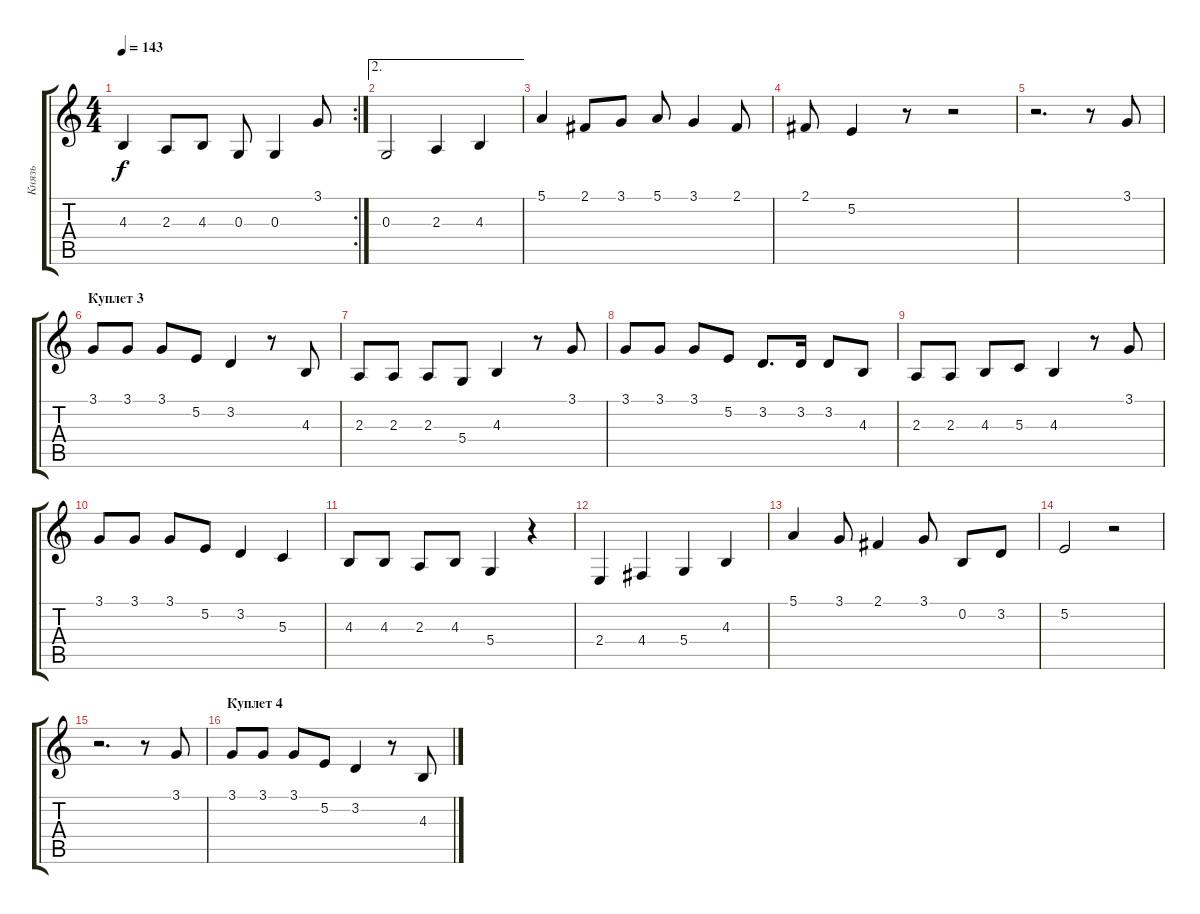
\track ("Князь" "Князь") {instrument lead6voice}
\staff {score tabs}
\tuning (E4 B3 G3 D3 A2 E2) {hide}
\rc 2
\ts (4 4)
\tempo 143
\clef g2
\ks c
4.3.4{dy f} 2.3.8 4.3.8 0.3.8 0.3.4 3.1.8 |
\ae 2
0.3.2 2.3.4 4.3.4 |
5.1.4 2.1.8 3.1.8 5.1.8 3.1.4 2.1.8 |
\section ("" " ")
2.1.8 5.2.4 r.8 r.2 |
r.2{d} r.8 3.1.8 |
\section ("" "Куплет 3")
3.1.8 3.1.8 3.1.8 5.2.8 3.2.4 r.8 4.3.8 |
2.3.8 2.3.8 2.3.8 5.4.8 4.3.4 r.8 3.1.8 |
3.1.8 3.1.8 3.1.8 5.2.8 3.2.8{d} 3.2.16 3.2.8 4.3.8 |
2.3.8 2.3.8 4.3.8 5.3.8 4.3.4 r.8 3.1.8 |
3.1.8 3.1.8 3.1.8 5.2.8 3.2.4 5.3.4 |
4.3.8 4.3.8 2.3.8 4.3.8 5.4.4 r.4 |
2.4.4 4.4.4 5.4.4 4.3.4 |
5.1.4 3.1.8 2.1.4 3.1.8 0.2.8 3.2.8 |
\section ("" " ")
5.2.2 r.2 |
r.2{d} r.8 3.1.8 |
\section ("" "Куплет 4")
3.1.8 3.1.8 3.1.8 5.2.8 3.2.4 r.8 4.3.8
